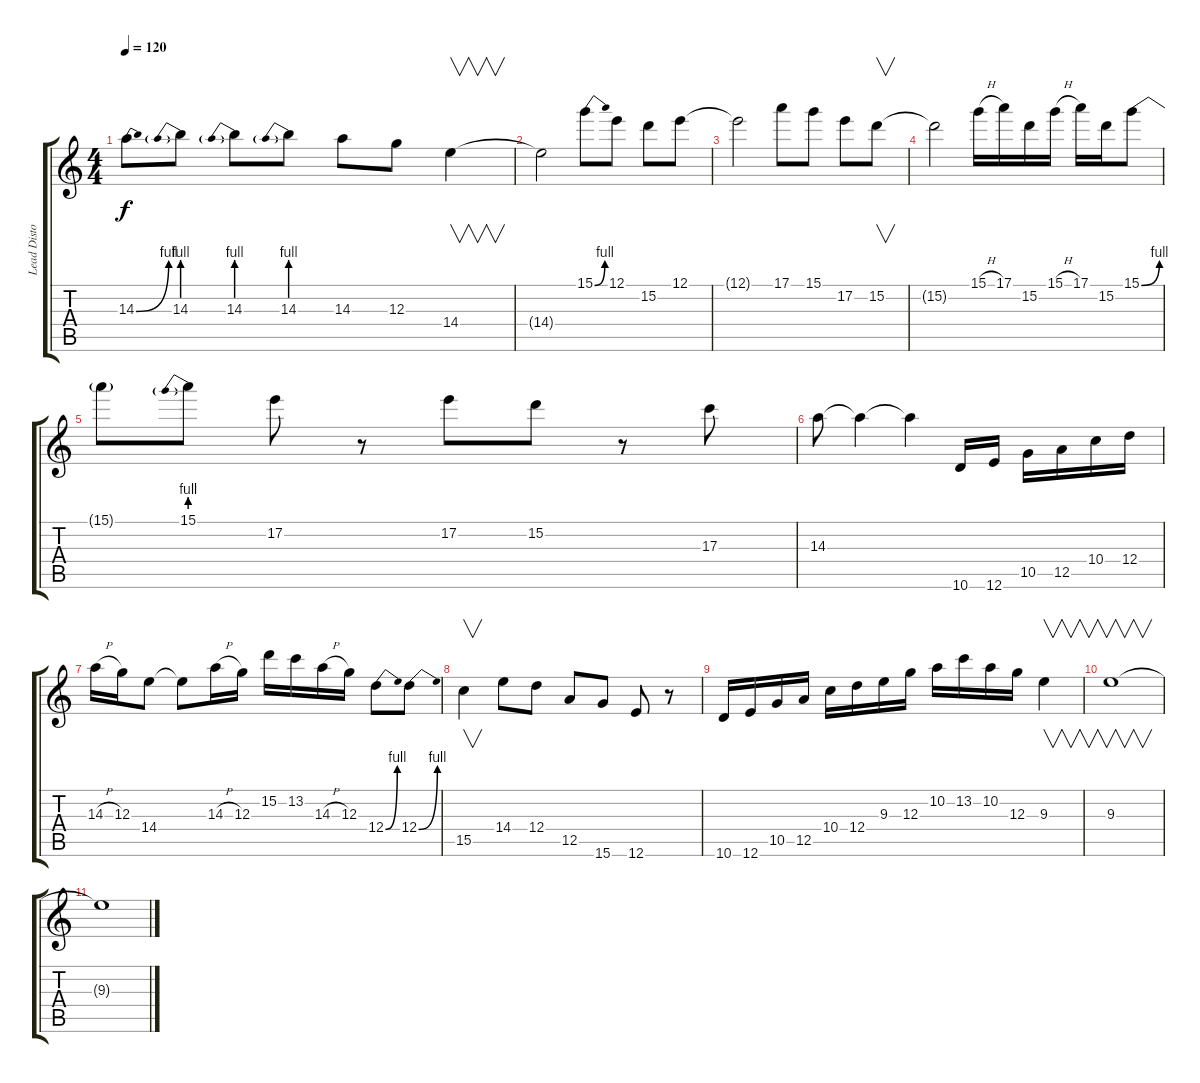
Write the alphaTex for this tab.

\track ("Lead Distortion" "Lead Disto") {instrument distortionguitar}
\staff {score tabs}
\tuning (E4 B3 G3 D3 A2 E2) {hide}
\ts (4 4)
\tempo 120
\clef g2
\ks c
14.3{be (bend 0 0 60 4)}.8{dy f} 14.3{be (prebend 0 4 60 4)}.8 14.3{be (prebend 0 4 60 4)}.8 14.3{be (prebend 0 4 60 4)}.8 14.3.8 12.3.8 14.4.4{v} |
14.4{t}.2 15.1{be (bend 0 0 60 4)}.8 12.1.8 15.2.8 12.1.8 |
12.1{t}.2 17.1.8 15.1.8 17.2.8 15.2.8{v} |
15.2{t}.2 15.1{h}.16 17.1.16 15.2.16 15.1{h}.16 17.1.16 15.2.16 15.1{be (bend 0 0 60 4)}.8 |
15.1{t}.8 15.1{be (prebend 0 4 60 4)}.8 17.2.8 r.8 17.2.8 15.2.8 r.8 17.3.8 |
14.3.8 14.3{t}.4 14.3{t}.4 10.6.16 12.6.16 10.5.16 12.5.16 10.4.16 12.4.16 |
14.3{h}.16 12.3.16 14.4.8 14.4{t}.8 14.3{h}.16 12.3.16 15.2.16 13.2.16 14.3{h}.16 12.3.16 12.4{be (bend 0 0 60 4)}.8 12.4{be (bend 0 0 60 4)}.8 |
15.5.4{v} 14.4.8 12.4.8 12.5.8 15.6.8 12.6.8 r.8 |
10.6.16 12.6.16 10.5.16 12.5.16 10.4.16 12.4.16 9.3.16 12.3.16 10.2.16 13.2.16 10.2.16 12.3.16 9.3.4{v} |
9.3.1{v} |
9.3{t}.1
